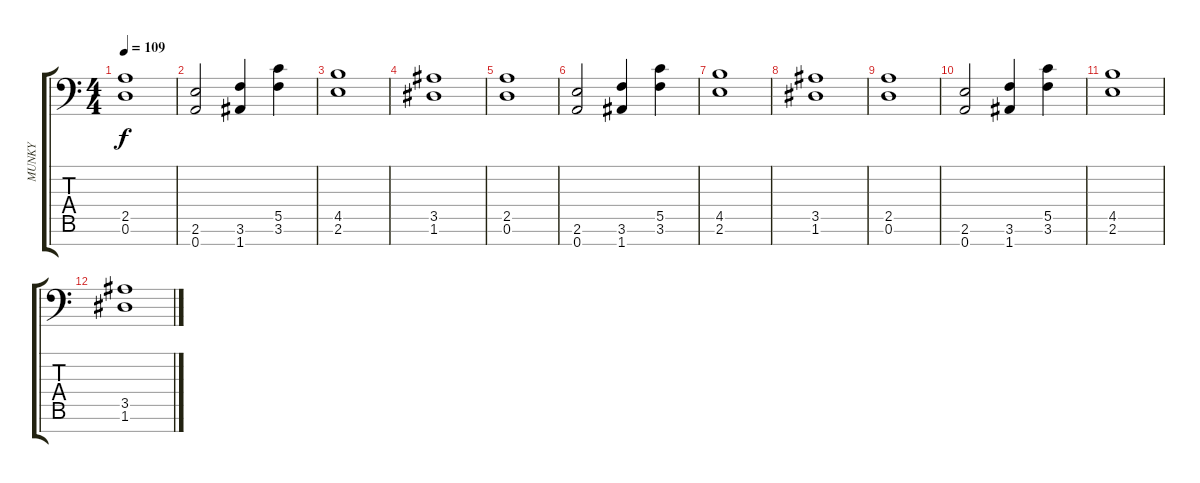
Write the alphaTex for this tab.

\track ("MUNKY" "MUNKY") {instrument distortionguitar}
\staff {score tabs}
\tuning (D4 A3 F3 C3 G2 D2 A1) {hide}
\ts (4 4)
\tempo 109
\clef f4
\ks c
(2.5 0.6).1{dy f} |
(2.6 0.7).2 (3.6 1.7).4 (5.5 3.6).4 |
(4.5 2.6).1 |
(3.5 1.6).1 |
(2.5 0.6).1 |
(2.6 0.7).2 (3.6 1.7).4 (5.5 3.6).4 |
(4.5 2.6).1 |
(3.5 1.6).1 |
(2.5 0.6).1 |
(2.6 0.7).2 (3.6 1.7).4 (5.5 3.6).4 |
(4.5 2.6).1 |
(3.5 1.6).1
